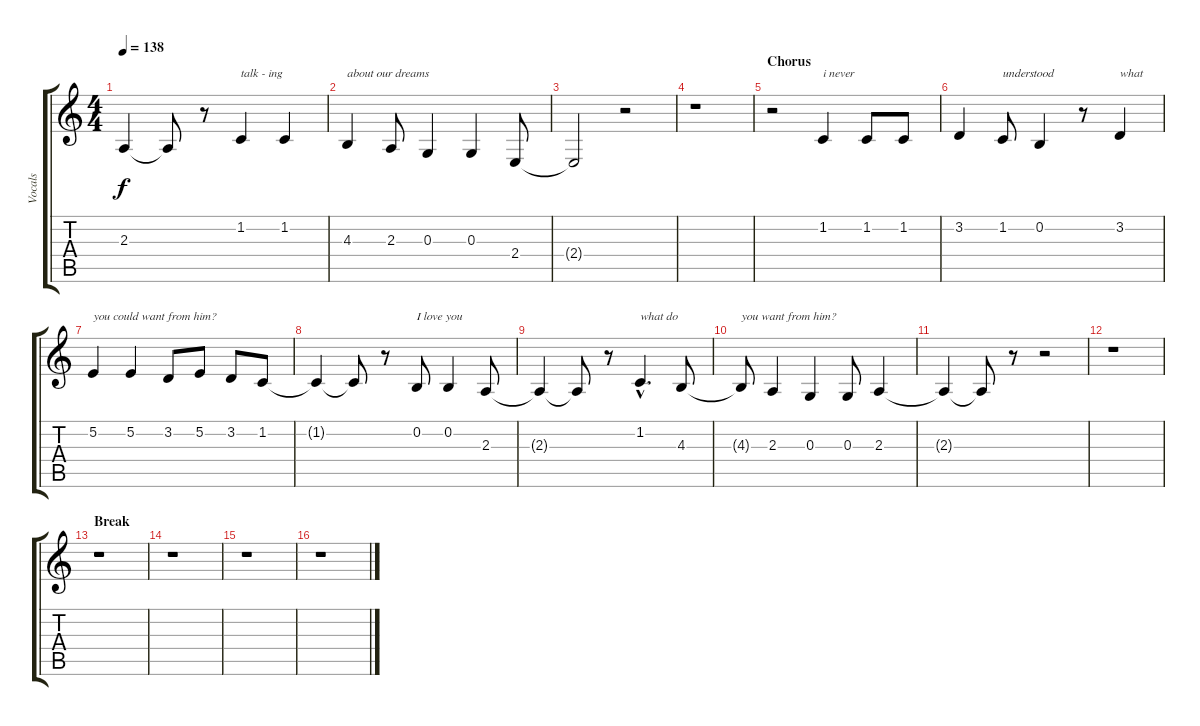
\track ("Vocals" "Vocals") {instrument oboe}
\staff {score tabs}
\tuning (E4 B3 G3 D3 A2 E2) {hide}
\ts (4 4)
\tempo 138
\clef g2
\ks c
2.3{t}.4{dy f} 2.3{t}.8 r.8 1.2.4{txt "talk - ing"} 1.2.4 |
4.3.4{txt "about our dreams"} 2.3.8 0.3.4 0.3.4 2.4.8 |
2.4{t}.2 r.2 |
r.1 |
\section ("" "Chorus")
r.2 1.2.4{txt "i never"} 1.2.8 1.2.8 |
3.2.4 1.2.8{txt "understood"} 0.2.4 r.8 3.2.4{txt "what"} |
5.2.4{txt "you could want from him?"} 5.2.4 3.2.8 5.2.8 3.2.8 1.2.8 |
1.2{t}.4 1.2{t}.8 r.8 0.2.8{txt "I love you"} 0.2.4 2.3.8 |
2.3{t}.4 2.3{t}.8 r.8 1.2{hac}.4{d txt "what do"} 4.3.8 |
4.3{t}.8{txt "you want from him?"} 2.3.4 0.3.4 0.3.8 2.3.4 |
2.3{t}.4 2.3{t}.8 r.8 r.2 |
r.1 |
\section ("" "Break")
r.1 |
r.1 |
r.1 |
r.1
